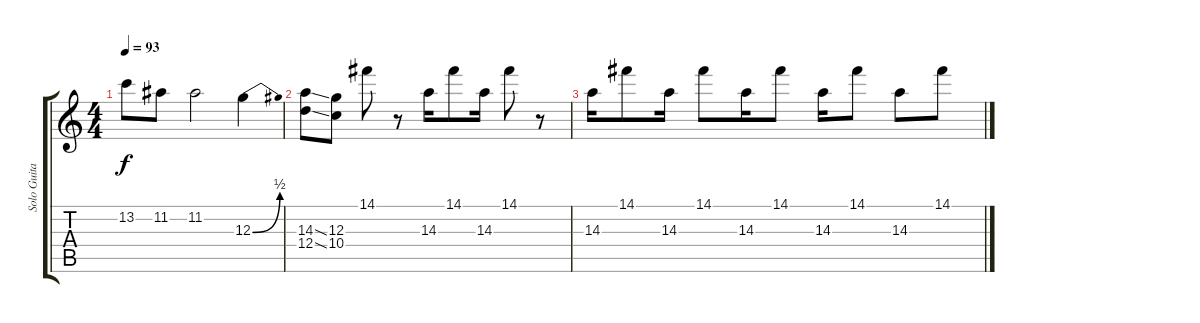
\track ("Solo Guitar" "Solo Guita") {instrument overdrivenguitar}
\staff {score tabs}
\tuning (E4 B3 G3 D3 A2 E2) {hide}
\ts (4 4)
\tempo 93
\clef g2
\ks c
13.2{t}.8{dy f} 11.2.8 11.2.2 12.3{be (bend 0 0 60 2)}.4 |
(14.3{ss} 12.4{ss}).8 (12.3 10.4).8 14.1.8 r.8 14.3.16 14.1.8 14.3.16 14.1.8 r.8 |
14.3.16 14.1.8 14.3.16 14.1.8 14.3.16 14.1.8 14.3.16 14.1.8 14.3.8 14.1.8
